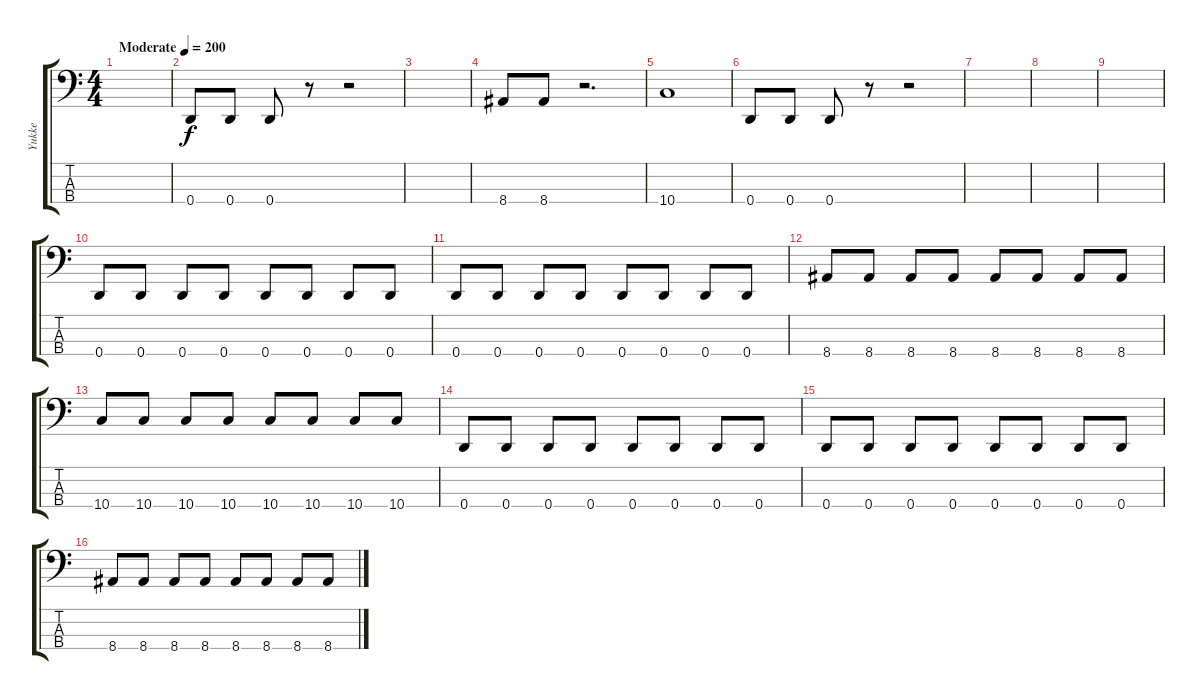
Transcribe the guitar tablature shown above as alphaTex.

\track ("Yukke" "Yukke") {instrument electricbassfinger}
\staff {score tabs}
\tuning (G2 D2 A1 D1) {hide}
\ts (4 4)
\tempo (200 "Moderate")
\clef f4
\ks c
|
0.4.8 0.4.8 0.4.8 r.8 r.2 |
|
8.4.8 8.4.8 r.2{d} |
10.4.1 |
0.4.8 0.4.8 0.4.8 r.8 r.2 |
|
|
|
0.4.8 0.4.8 0.4.8 0.4.8 0.4.8 0.4.8 0.4.8 0.4.8 |
0.4.8 0.4.8 0.4.8 0.4.8 0.4.8 0.4.8 0.4.8 0.4.8 |
8.4.8 8.4.8 8.4.8 8.4.8 8.4.8 8.4.8 8.4.8 8.4.8 |
10.4.8 10.4.8 10.4.8 10.4.8 10.4.8 10.4.8 10.4.8 10.4.8 |
0.4.8 0.4.8 0.4.8 0.4.8 0.4.8 0.4.8 0.4.8 0.4.8 |
0.4.8 0.4.8 0.4.8 0.4.8 0.4.8 0.4.8 0.4.8 0.4.8 |
8.4.8 8.4.8 8.4.8 8.4.8 8.4.8 8.4.8 8.4.8 8.4.8
